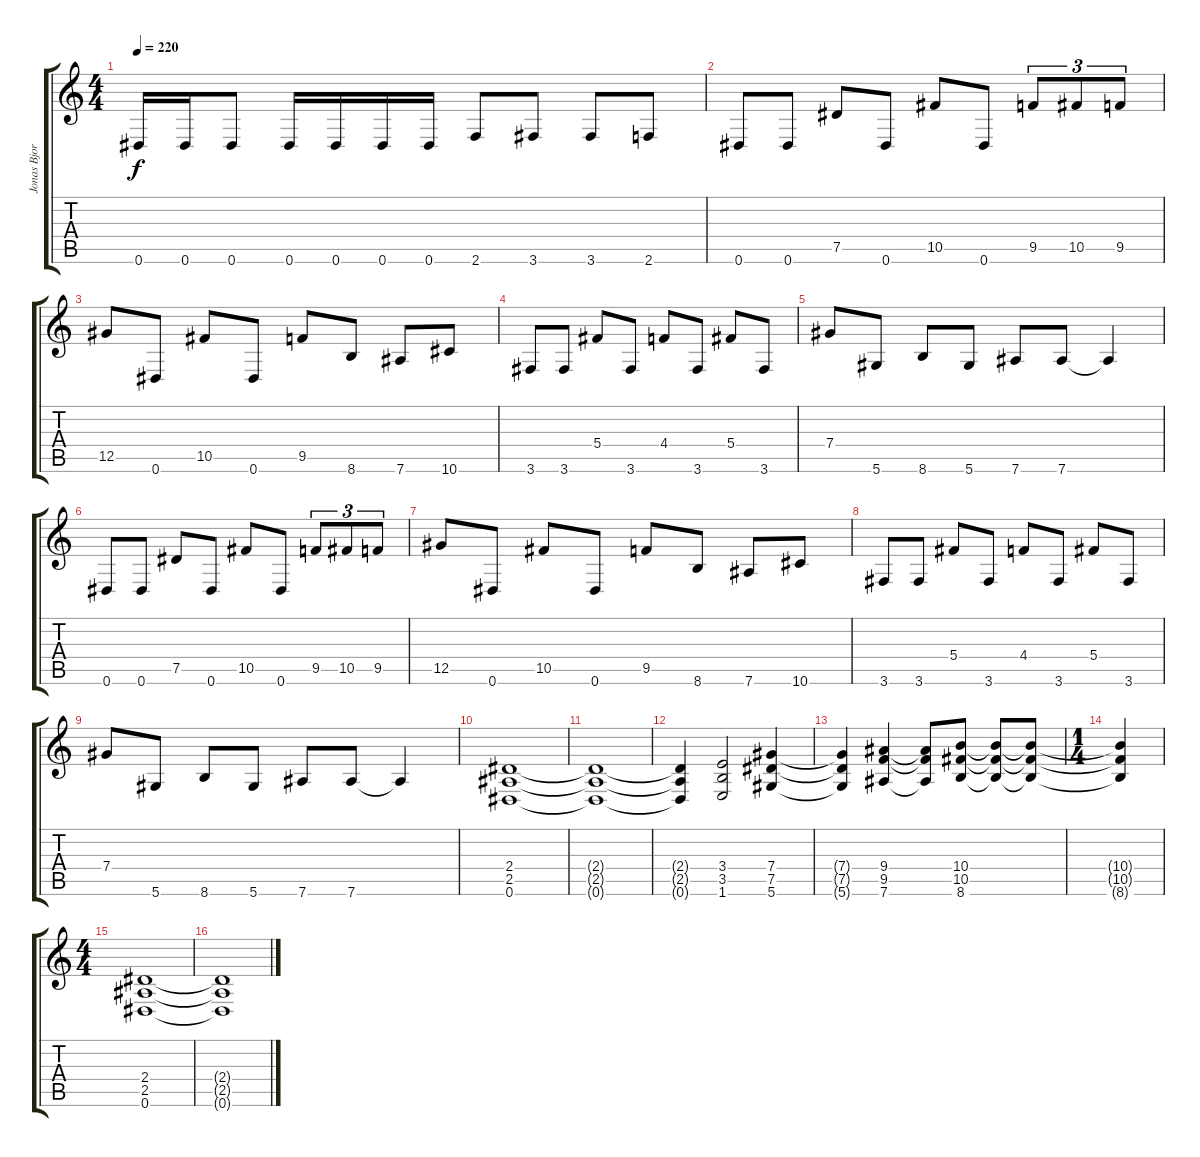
\track ("Jonas Bjorler" "Jonas Bjor") {instrument electricbassfinger}
\staff {score tabs}
\tuning (Eb4 Bb3 Gb3 Db3 Ab2 Eb2) {hide}
\ts (4 4)
\tempo 220
\clef g2
\ks c
0.6.16{dy f} 0.6.16 0.6.8 0.6.16 0.6.16 0.6.16 0.6.16 2.6.8 3.6.8 3.6.8 2.6.8 |
0.6.8 0.6.8 7.5.8 0.6.8 10.5.8 0.6.8 9.5.8{tu (3 2)} 10.5.8{tu (3 2)} 9.5.8{tu (3 2)} |
12.5.8 0.6.8 10.5.8 0.6.8 9.5.8 8.6.8 7.6.8 10.6.8 |
3.6.8 3.6.8 5.4.8 3.6.8 4.4.8 3.6.8 5.4.8 3.6.8 |
7.4.8 5.6.8 8.6.8 5.6.8 7.6.8 7.6.8 7.6{t}.4 |
0.6.8 0.6.8 7.5.8 0.6.8 10.5.8 0.6.8 9.5.8{tu (3 2)} 10.5.8{tu (3 2)} 9.5.8{tu (3 2)} |
12.5.8 0.6.8 10.5.8 0.6.8 9.5.8 8.6.8 7.6.8 10.6.8 |
3.6.8 3.6.8 5.4.8 3.6.8 4.4.8 3.6.8 5.4.8 3.6.8 |
7.4.8 5.6.8 8.6.8 5.6.8 7.6.8 7.6.8 7.6{t}.4 |
(2.4 2.5 0.6).1 |
(2.4{t} 2.5{t} 0.6{t}).1 |
(2.4{t} 2.5{t} 0.6{t}).4 (3.4 3.5 1.6).2 (7.4 7.5 5.6).4 |
(7.4{t} 7.5{t} 5.6{t}).4 (9.4 9.5 7.6).4 (9.4{t} 9.5{t} 7.6{t}).8 (10.4 10.5 8.6).8 (10.4{t} 10.5{t} 8.6{t}).8 (10.4{t} 10.5{t} 8.6{t}).8 |
\ts (1 4)
(10.4{t} 10.5{t} 8.6{t}).4 |
\ts (4 4)
(2.4 2.5 0.6).1 |
(2.4{t} 2.5{t} 0.6{t}).1
